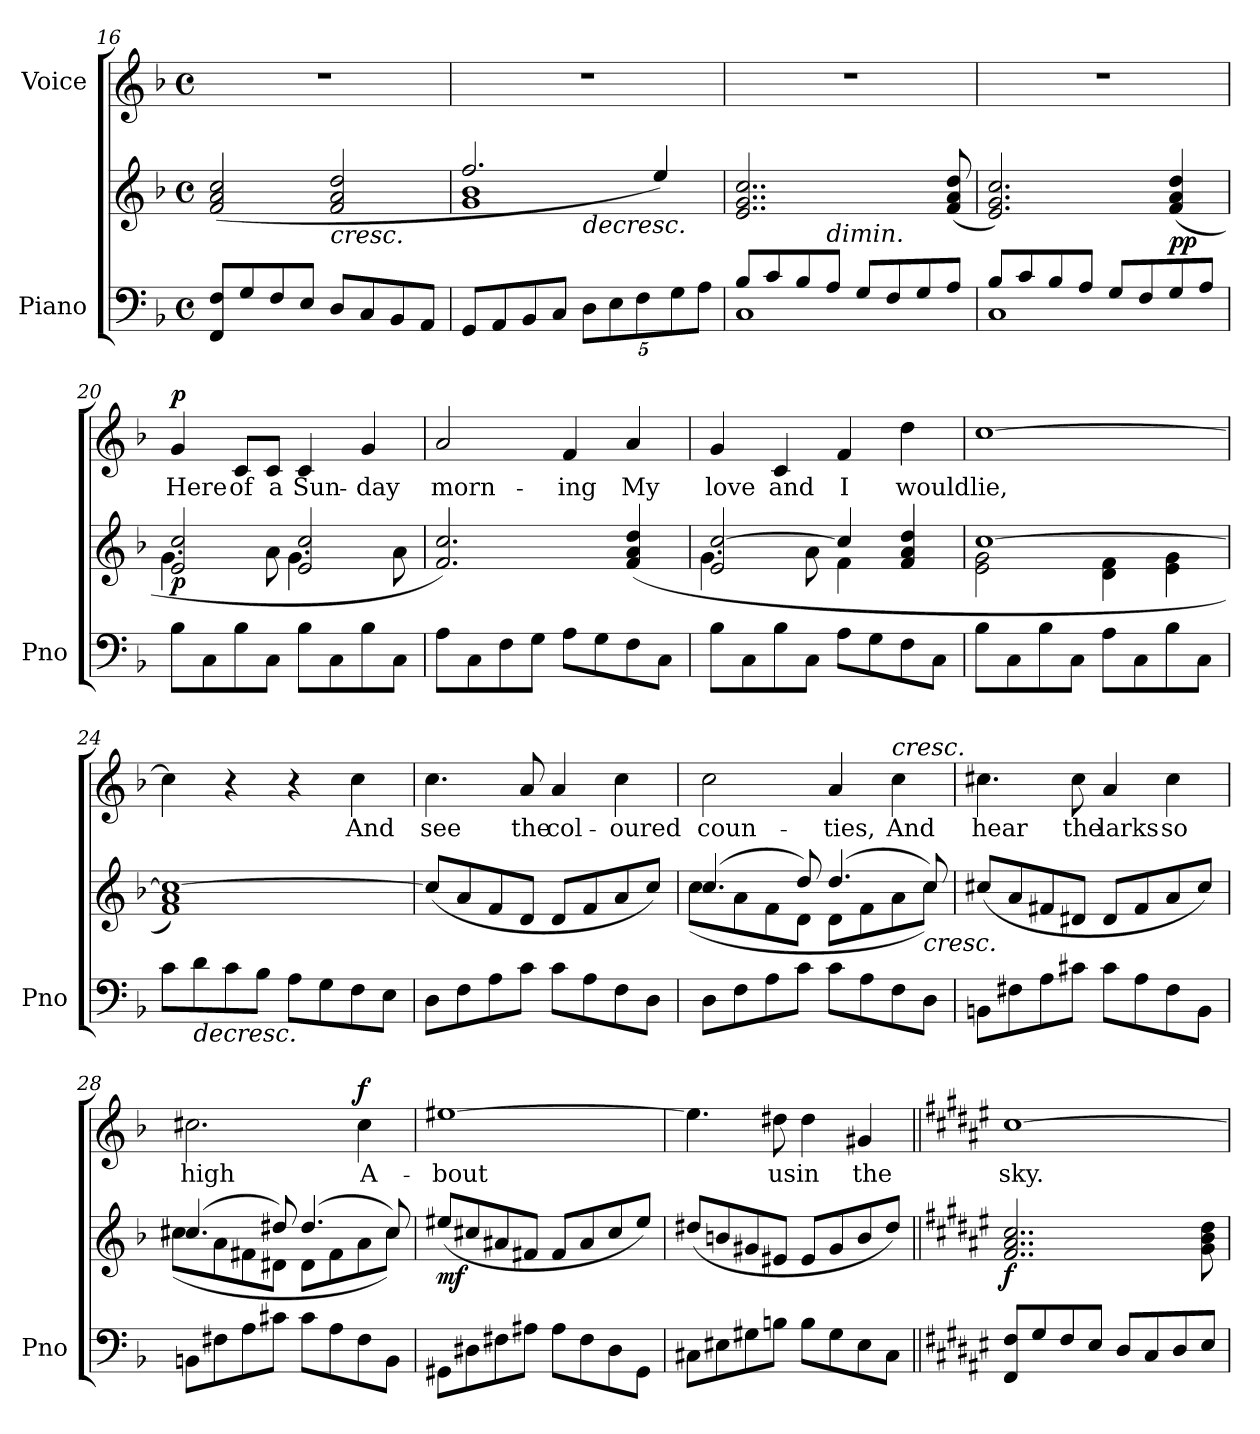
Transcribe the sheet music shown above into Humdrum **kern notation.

**kern	**kern	**dynam	**kern	**text	**dynam
*part2	*part2	*part2	*part1	*part1	*part1
*staff3	*staff2	*staff2/3	*staff1	*staff1	*staff1
*I"Piano	*	*	*I"Voice	*	*
*I'Pno	*	*	*	*	*
!!LO:LB:g=z
*clefF4	*clefG2	*	*clefG2	*	*
*k[b-]	*k[b-]	*	*k[b-]	*	*
*M4/4	*M4/4	*	*M4/4	*	*
*met(c)	*met(c)	*	*met(c)	*	*
=16	=16	=16	=16	=16	=16
8FF/ 8F/L	(>2f/ 2a/ 2cc/	.	1r	.	.
8G/	.	.	.	.	.
8F/	.	.	.	.	.
8E/J	.	.	.	.	.
!	!	!LO:HP:b	!	!	!
8D/L	2f/ 2a/ 2dd/	<	.	.	.
8C/	.	.	.	.	.
8BB-/	.	.	.	.	.
8AA/J	.	.	.	.	.
=17	=17	=17	=17	=17	=17
*	*^	*	*	*	*
*	*	*^	*	*	*	*
8GG/L	2.ff/	1g 1b-	2ryy	.	1r	.	.
8AA/	.	.	.	.	.	.	.
8BB-/	.	.	.	.	.	.	.
8C/J	.	.	.	.	.	.	.
*Xbrackettup	*	*	*	*	*	*	*
!	!	!	!	!LO:HP:b	!	!	!
10D\L	.	.	2ryy	>	.	.	.
10E\	.	.	.	.	.	.	.
10F\	.	.	.	.	.	.	.
.	4ee/)	.	.	.	.	.	.
10G\	.	.	.	.	.	.	.
10A\J	.	.	.	.	.	.	.
*	*v	*v	*v	*	*	*	*
.	.	[	.	.	.
=18	=18	=18	=18	=18	=18
*^	*	*	*	*	*
8B-/L	1C	2..e/ 2..g/ 2..cc/	.	1r	.	.
8c/	.	.	.	.	.	.
8B-/	.	.	.	.	.	.
!LO:TX:a:i:t=dimin.	!	!	!	!	!	!
8A/J	.	.	.	.	.	.
8G/L	.	.	.	.	.	.
8F/	.	.	.	.	.	.
8G/	.	.	.	.	.	.
8A/J	.	(>8f/ 8a/ 8dd/	.	.	.	.
=19	=19	=19	=19	=19	=19	=19
8B-/L	1C	2.e/ 2.g/ 2.cc/)	.	1r	.	.
8c/	.	.	.	.	.	.
8B-/	.	.	.	.	.	.
8A/J	.	.	.	.	.	.
8G/L	.	.	.	.	.	.
8F/	.	.	.	.	.	.
!	!	!	!LO:DY:b	!	!	!
8G/	.	(>4f/ 4a/ 4dd/	pp	.	.	.
8A/J	.	.	.	.	.	.
*v	*v	*	*	*	*	*
!!LO:LB:g=z
=20	=20	=20	=20	=20	=20
*	*^	*	*	*	*
!	!	!	!LO:DY:b	!	!LO:LY:b	!LO:DY:a
8B-\L	2e/ 2cc/	4.g\	p	4g/	Here	p
8C\	.	.	.	.	.	.
!	!	!	!	!	!LO:LY:b	!
8B-\	.	.	.	8c/L	of	.
!	!	!	!	!	!LO:LY:b	!
8C\J	.	8a\	.	8c/J	a	.
!	!	!	!	!	!LO:LY:b	!
8B-\L	2e/ 2cc/	4.g\	.	4c/	Sun-	.
8C\	.	.	.	.	.	.
!	!	!	!	!	!LO:LY:b	!
8B-\	.	.	.	4g/	-day	.
8C\J	.	8a\	.	.	.	.
=21	=21	=21	=21	=21	=21	=21
!	!	!	!	!	!LO:LY:b	!
*	*v	*v	*	*	*	*
8A\L	2.f/ 2.cc/)	.	2a/	morn-	.
8C\	.	.	.	.	.
8F\	.	.	.	.	.
8G\J	.	.	.	.	.
!	!	!	!	!LO:LY:b	!
8A\L	.	.	4f/	-ing	.
8G\	.	.	.	.	.
!	!	!	!	!LO:LY:b	!
8F\	(>4f/ 4a/ 4dd/	.	4a/	My	.
8C\J	.	.	.	.	.
=22	=22	=22	=22	=22	=22
*	*^	*	*	*	*
!	!	!	!	!	!LO:LY:b	!
8B-\L	2e/ [2cc/	4.g\	.	4g/	love	.
8C\	.	.	.	.	.	.
!	!	!	!	!	!LO:LY:b	!
8B-\	.	.	.	4c/	and	.
8C\J	.	8a\	.	.	.	.
!	!	!	!	!	!LO:LY:b	!
8A\L	4cc/]	4f\	.	4f/	I	.
8G\	.	.	.	.	.	.
!	!	!	!	!	!LO:LY:b	!
8F\	4f/ 4a/ 4dd/	4ryy	.	4dd\	would	.
8C\J	.	.	.	.	.	.
=23	=23	=23	=23	=23	=23	=23
!	!	!	!	!	!LO:LY:b	!
8B-\L	[1cc	2e\ 2g\	.	[1cc	lie,	.
8C\	.	.	.	.	.	.
8B-\	.	.	.	.	.	.
8C\J	.	.	.	.	.	.
8A\L	.	4d\ 4f\	.	.	.	.
8C\	.	.	.	.	.	.
8B-\	.	4e\ 4g\	.	.	.	.
8C\J	.	.	.	.	.	.
*	*v	*v	*	*	*	*
!!LO:LB:g=z
=24	=24	=24	=24	=24	=24
8c\L	1f 1a 1cc_)	.	4cc\]	.	.
!	!	!LO:HP:n=1:b=2	!	!	!
8d\	.	] >	.	.	.
8c\	.	.	4r	.	.
8B-\J	.	.	.	.	.
8A\L	.	.	4r	.	.
8G\	.	.	.	.	.
!	!	!	!	!LO:LY:b	!
8F\	.	.	4cc\	And	.
8E\J	.	.	.	.	.
=25	=25	=25	=25	=25	=25
!	!	!	!	!LO:LY:b	!
8D\L	(<8cc/L]	.	4.cc\	see	.
8F\	8a/	.	.	.	.
8A\	8f/	.	.	.	.
!	!	!	!	!LO:LY:b	!
8c\J	8d/J	.	8a/	the	.
!	!	!	!	!LO:LY:b	!
8c\L	8d/L	.	4a/	col-	.
8A\	8f/	.	.	.	.
!	!	!	!	!LO:LY:b	!
8F\	8a/	.	4cc\	-oured	.
8D\J	8cc/J)	.	.	.	.
=26	=26	=26	=26	=26	=26
*	*^	*	*	*	*
!	!	!LO:N:head=solid	!	!	!LO:LY:b	!
8D\L	(>4.cc/	(<8cc\L	.	2cc\	coun-	.
8F\	.	8a\	.	.	.	.
8A\	.	8f\	.	.	.	.
8c\J	8dd/)	8d\J	.	.	.	.
!	!	!	!	!	!LO:LY:b	!
8c\L	(>4.dd/	8d\L	.	4a/	-ties,	.
8A\	.	8f\	.	.	.	.
!	!	!	!	!LO:TX:a:i:t=cresc.	!	!
!	!	!	!	!	!LO:LY:b	!
8F\	.	8a\	.	4cc\	And	.
!	!LO:TX:b:i:t=cresc.	!	!	!	!	!
8D\J	8cc/)	8cc\J)	.	.	.	.
=27	=27	=27	=27	=27	=27	=27
!	!	!	!	!	!LO:LY:b	!
*	*v	*v	*	*	*	*
8BBn\L	(<8cc#X/L	.	4.cc#X\	hear	.
8F#X\	8a/	.	.	.	.
8A\	8f#X/	.	.	.	.
!	!	!	!	!LO:LY:b	!
8c#X\J	8d#X/J	.	8cc#\	the	.
!	!	!	!	!LO:LY:b	!
8c#\L	8d#/L	.	4a/	larks	.
8A\	8f#/	.	.	.	.
!	!	!	!	!LO:LY:b	!
8F#\	8a/	.	4cc#\	so	.
8BB\J	8cc#/J)	.	.	.	.
!!LO:PB:g=z
=28	=28	=28	=28	=28	=28
*	*^	*	*	*	*
!	!	!LO:N:head=solid	!	!	!LO:LY:b	!
8BBn\L	(>4.cc#X/	(<8cc#\L	.	2.cc#X\	high	.
8F#X\	.	8a\	.	.	.	.
8A\	.	8f#X\	.	.	.	.
8c#X\J	8dd#X/)	8d#X\J	.	.	.	.
8c#\L	(>4.dd#/	8d#\L	.	.	.	.
8A\	.	8f#\	.	.	.	.
!	!	!	!	!	!LO:LY:b	!LO:DY:a
8F#\	.	8a\	.	4cc#\	A-	f
8BB\J	8cc#/)	8cc#\J)	.	.	.	.
=29	=29	=29	=29	=29	=29	=29
!	!	!	!LO:DY:b	!	!LO:LY:b	!
*	*v	*v	*	*	*	*
8GG#X\L	(<8ee#X/L	mf	[1ee#X	-bout	.
8D#X\	8cc#X/	.	.	.	.
8F#X\	8a#X/	.	.	.	.
8A#X\J	8f#X/J	.	.	.	.
8A#\L	8f#/L	.	.	.	.
8F#\	8a#/	.	.	.	.
8D#\	8cc#/	.	.	.	.
8GG#\J	8ee#/J)	.	.	.	.
=30	=30	=30	=30	=30	=30
8C#X\L	(<8dd#X/L	.	4.ee#\]	.	.
8E#X\	8bn/	.	.	.	.
8G#X\	8g#X/	.	.	.	.
!	!	!	!	!LO:LY:b	!
8Bn\J	8e#X/J	.	8dd#X\	us	.
!	!	!	!	!LO:LY:b	!
8B\L	8e#/L	.	4dd#\	in	.
8G#\	8g#/	.	.	.	.
!	!	!	!	!LO:LY:b	!
8E#\	8b/	.	4g#X/	the	.
8C#\J	8dd#/J)	.	.	.	.
.	.	]	.	.	.
!!LO:LB:g=z
=31||	=31||	=31||	=31||	=31||	=31||
*k[f#c#g#d#a#e#]	*k[f#c#g#d#a#e#]	*	*k[f#c#g#d#a#e#]	*	*
!	!	!LO:DY:b	!	!LO:LY:b	!
8FF#/ 8F#/L	2..f#/ 2..a#/ 2..cc#/	f	[1cc#	sky.	.
8G#/	.	.	.	.	.
8F#/	.	.	.	.	.
8E#/J	.	.	.	.	.
8D#/L	.	.	.	.	.
8C#/	.	.	.	.	.
8D#/	.	.	.	.	.
8E#/J	8g#\ 8b\ 8dd#\	.	.	.	.
=	=	=	=	=	=
*-	*-	*-	*-	*-	*-
